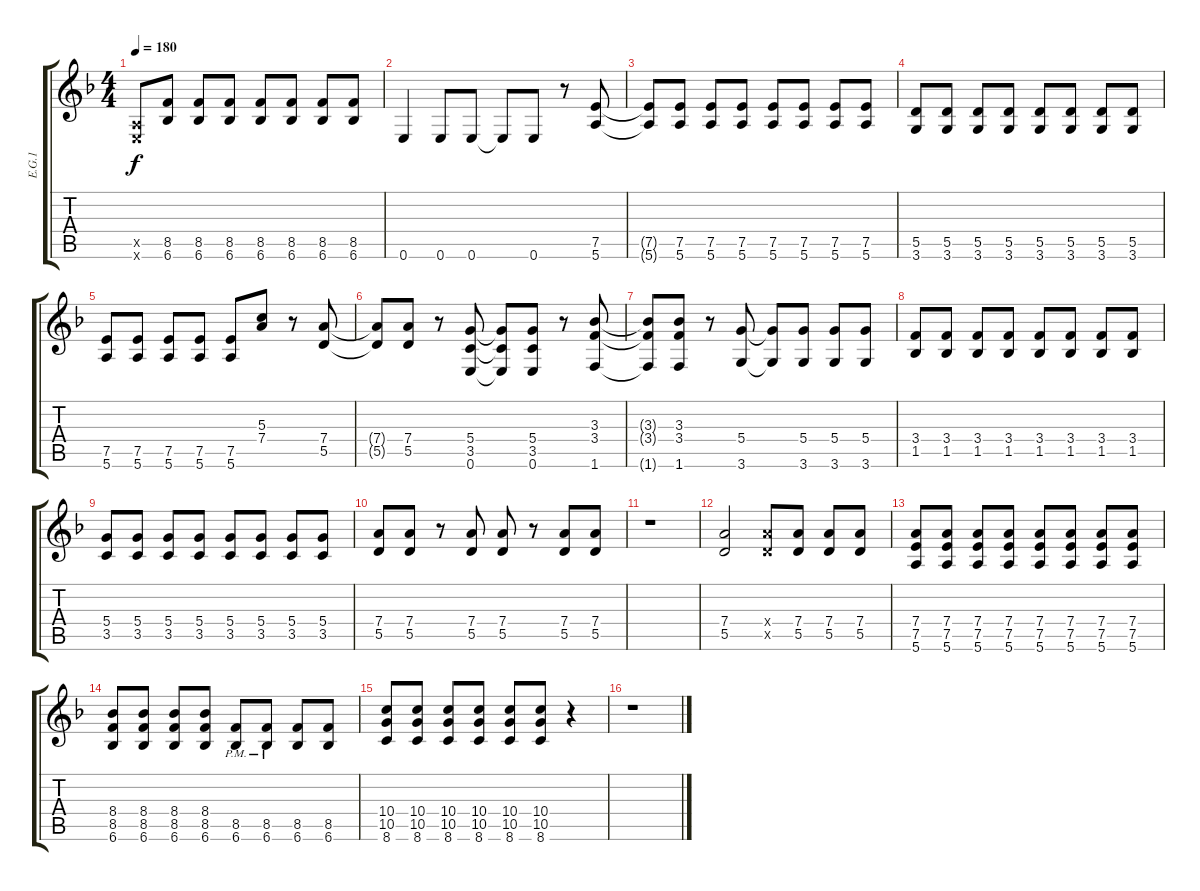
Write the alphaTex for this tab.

\track ("E.G.1" "E.G.1") {instrument distortionguitar}
\staff {score tabs}
\tuning (E4 B3 G3 D3 A2 E2) {hide}
\ts (4 4)
\tempo 180
\clef g2
\ks f
(0.5{x} 0.6{x}).8{dy f} (8.5 6.6).8 (8.5 6.6).8 (8.5 6.6).8 (8.5 6.6).8 (8.5 6.6).8 (8.5 6.6).8 (8.5 6.6).8 |
0.6.4 0.6.8 0.6.8 0.6{t}.8 0.6.8 r.8 (7.5 5.6).8 |
(7.5{t} 5.6{t}).8 (7.5 5.6).8 (7.5 5.6).8 (7.5 5.6).8 (7.5 5.6).8 (7.5 5.6).8 (7.5 5.6).8 (7.5 5.6).8 |
(5.5 3.6).8 (5.5 3.6).8 (5.5 3.6).8 (5.5 3.6).8 (5.5 3.6).8 (5.5 3.6).8 (5.5 3.6).8 (5.5 3.6).8 |
(7.5 5.6).8 (7.5 5.6).8 (7.5 5.6).8 (7.5 5.6).8 (7.5 5.6).8 (5.3 7.4).8 r.8 (7.4 5.5).8 |
(7.4{t} 5.5{t}).8 (7.4 5.5).8 r.8 (5.4 3.5 0.6).8 (5.4{t} 3.5{t} 0.6{t}).8 (5.4 3.5 0.6).8 r.8 (3.3 3.4 1.6).8 |
(3.3{t} 3.4{t} 1.6{t}).8 (3.3 3.4 1.6).8 r.8 (5.4 3.6).8 (5.4{t} 3.6{t}).8 (5.4 3.6).8 (5.4 3.6).8 (5.4 3.6).8 |
(3.4 1.5).8 (3.4 1.5).8 (3.4 1.5).8 (3.4 1.5).8 (3.4 1.5).8 (3.4 1.5).8 (3.4 1.5).8 (3.4 1.5).8 |
(5.4 3.5).8 (5.4 3.5).8 (5.4 3.5).8 (5.4 3.5).8 (5.4 3.5).8 (5.4 3.5).8 (5.4 3.5).8 (5.4 3.5).8 |
(7.4 5.5).8 (7.4 5.5).8 r.8 (7.4 5.5).8 (7.4 5.5).8 r.8 (7.4 5.5).8 (7.4 5.5).8 |
r.1 |
(7.4 5.5).2 (7.4{x} 5.5{x}).8 (7.4 5.5).8 (7.4 5.5).8 (7.4 5.5).8 |
(7.4 7.5 5.6).8 (7.4 7.5 5.6).8 (7.4 7.5 5.6).8 (7.4 7.5 5.6).8 (7.4 7.5 5.6).8 (7.4 7.5 5.6).8 (7.4 7.5 5.6).8 (7.4 7.5 5.6).8 |
(8.4 8.5 6.6).8 (8.4 8.5 6.6).8 (8.4 8.5 6.6).8 (8.4 8.5 6.6).8 (8.5{pm} 6.6{pm}).8 (8.5{pm} 6.6{pm}).8 (8.5 6.6).8 (8.5 6.6).8 |
(10.4 10.5 8.6).8 (10.4 10.5 8.6).8 (10.4 10.5 8.6).8 (10.4 10.5 8.6).8 (10.4 10.5 8.6).8 (10.4 10.5 8.6).8 r.4 |
r.1
